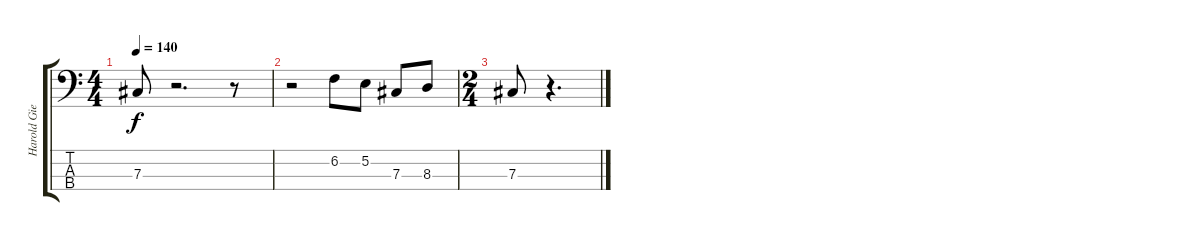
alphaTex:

\track ("Harold Gielen" "Harold Gie") {instrument electricbasspick}
\staff {score tabs}
\tuning (E2 B1 Gb1 Db1) {hide}
\ts (4 4)
\tempo 140
\clef f4
\ks c
7.3.8{dy f} r.2{d} r.8 |
r.2 6.2.8 5.2.8 7.3.8 8.3.8 |
\ts (2 4)
7.3.8 r.4{d}
